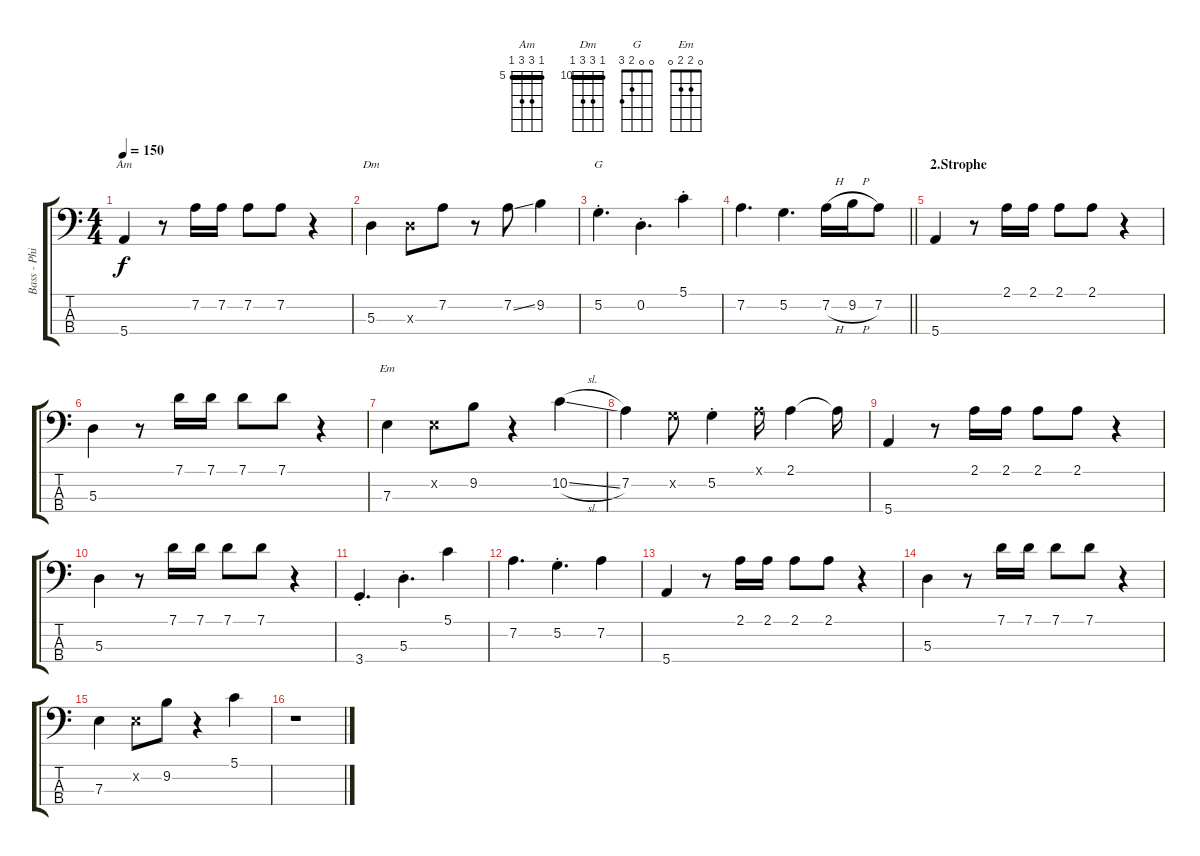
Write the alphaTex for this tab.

\track ("Bass - Philip Miller" "Bass - Phi") {instrument electricbassfinger}
\staff {score tabs}
\tuning (G2 D2 A1 E1) {hide}
\chord ("Am" 5 7 7 5) {firstfret 5 barre 5}
\chord ("Dm" 10 12 12 10) {firstfret 10 barre 10}
\chord ("G" 0 0 2 3)
\chord ("Em" 0 2 2 0)
\ts (4 4)
\tempo 150
\clef f4
\ks c
5.4.4{ch "Am" dy f} r.8 7.2.16 7.2.16 7.2.8 7.2.8 r.4 |
5.3.4{ch "Dm"} 5.3{x}.8 7.2.8 r.8 7.2{ss}.8 9.2.4 |
5.2{st}.4{d ch "G"} 0.2{st}.4{d} 5.1{st}.4 |
\barLineRight lightlight
7.2.4{d} 5.2.4{d} 7.2{h}.16 9.2{h}.16 7.2.8 |
\section ("" "2.Strophe")
5.4.4 r.8 2.1.16 2.1.16 2.1.8 2.1.8 r.4 |
5.3.4 r.8 7.1.16 7.1.16 7.1.8 7.1.8 r.4 |
7.3.4{ch "Em"} 2.2{x}.8 9.2.8 r.4 10.2{sl}.4 |
7.2.4 5.2{x}.8 5.2{st}.4 2.1{x}.16 2.1.4 2.1{t}.16 |
5.4.4 r.8 2.1.16 2.1.16 2.1.8 2.1.8 r.4 |
5.3.4 r.8 7.1.16 7.1.16 7.1.8 7.1.8 r.4 |
3.4{st}.4{d} 5.3{st}.4{d} 5.1.4 |
7.2.4{d} 5.2{st}.4{d} 7.2.4 |
5.4.4 r.8 2.1.16 2.1.16 2.1.8 2.1.8 r.4 |
5.3.4 r.8 7.1.16 7.1.16 7.1.8 7.1.8 r.4 |
7.3.4 2.2{x}.8 9.2.8 r.4 5.1.4 |
r.1
